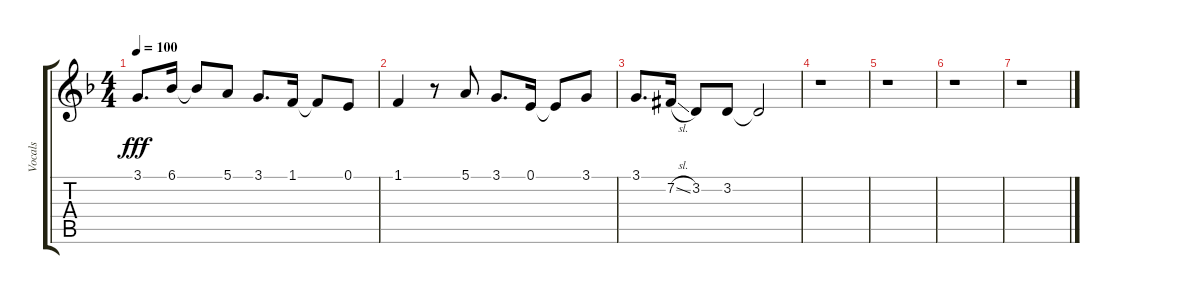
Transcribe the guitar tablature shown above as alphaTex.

\track ("Vocals" "Vocals") {instrument voiceoohs}
\staff {score tabs}
\tuning (E4 B3 G3 D3 A2 E2) {hide}
\ts (4 4)
\tempo 100
\clef g2
\ks f
3.1.8{d dy fff} 6.1.16 6.1{t}.8 5.1.8 3.1.8{d} 1.1.16 1.1{t}.8 0.1.8 |
1.1.4 r.8 5.1.8 3.1.8{d} 0.1.16 0.1{t}.8 3.1.8 |
3.1.8{d} 7.2{sl acc #}.16 3.2.8 3.2.8 3.2{t}.2 |
r.1 |
r.1{volume 0} |
r.1 |
r.1
